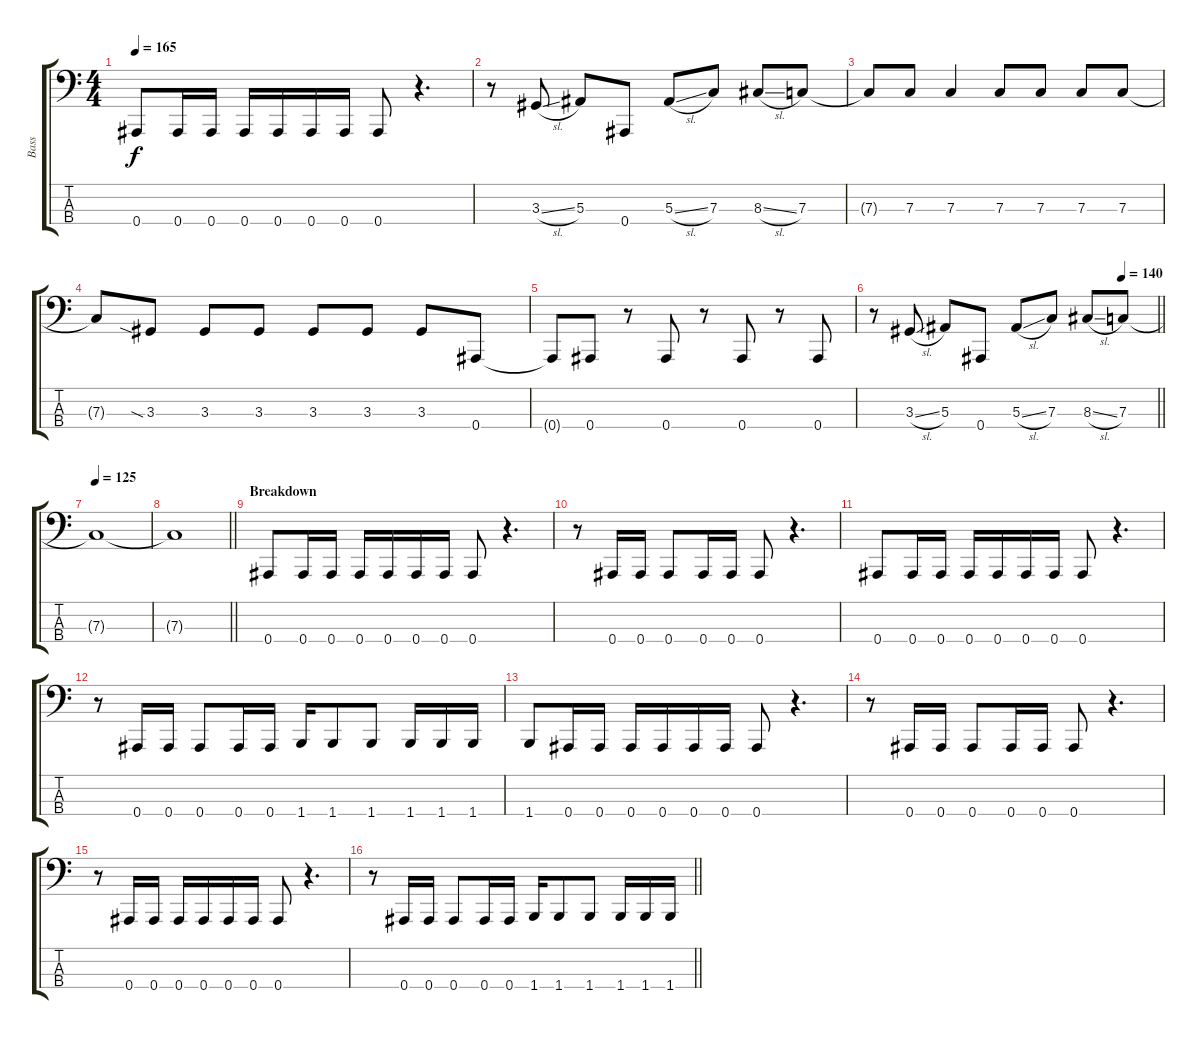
\track ("Bass" "Bass") {instrument electricbasspick}
\staff {score tabs}
\tuning (Eb2 Bb1 F1 Bb0) {hide}
\ts (4 4)
\tempo 165
\clef f4
\ks c
0.4{t}.8{dy f} 0.4.16 0.4.16 0.4.16 0.4.16 0.4.16 0.4.16 0.4.8 r.4{d} |
r.8 3.3{sl}.8 5.3.8 0.4.8 5.3{sl}.8 7.3.8 8.3{sl}.8 7.3.8 |
7.3{t}.8 7.3.8 7.3.4 7.3.8 7.3.8 7.3.8 7.3.8 |
7.3{t}.8 3.3{sia}.8 3.3.8 3.3.8 3.3.8 3.3.8 3.3.8 0.4.8 |
0.4{t}.8 0.4.8 r.8 0.4.8 r.8 0.4.8 r.8 0.4.8 |
\tempo (140 0.875)
\barLineRight lightlight
r.8 3.3{sl}.8 5.3.8 0.4.8 5.3{sl}.8 7.3.8 8.3{sl}.8 7.3.8 |
\section ("" "")
\tempo 125
7.3{t}.1 |
\barLineRight lightlight
7.3{t}.1 |
\section ("" "Breakdown")
0.4.8 0.4.16 0.4.16 0.4.16 0.4.16 0.4.16 0.4.16 0.4.8 r.4{d} |
r.8 0.4.16 0.4.16 0.4.8 0.4.16 0.4.16 0.4.8 r.4{d} |
0.4.8 0.4.16 0.4.16 0.4.16 0.4.16 0.4.16 0.4.16 0.4.8 r.4{d} |
r.8 0.4.16 0.4.16 0.4.8 0.4.16 0.4.16 1.4.16 1.4.8 1.4.8 1.4.16 1.4.16 1.4.16 |
1.4.8 0.4.16 0.4.16 0.4.16 0.4.16 0.4.16 0.4.16 0.4.8 r.4{d} |
r.8 0.4.16 0.4.16 0.4.8 0.4.16 0.4.16 0.4.8 r.4{d} |
r.8 0.4.16 0.4.16 0.4.16 0.4.16 0.4.16 0.4.16 0.4.8 r.4{d} |
\barLineRight lightlight
r.8 0.4.16 0.4.16 0.4.8 0.4.16 0.4.16 1.4.16 1.4.8 1.4.8 1.4.16 1.4.16 1.4.16
